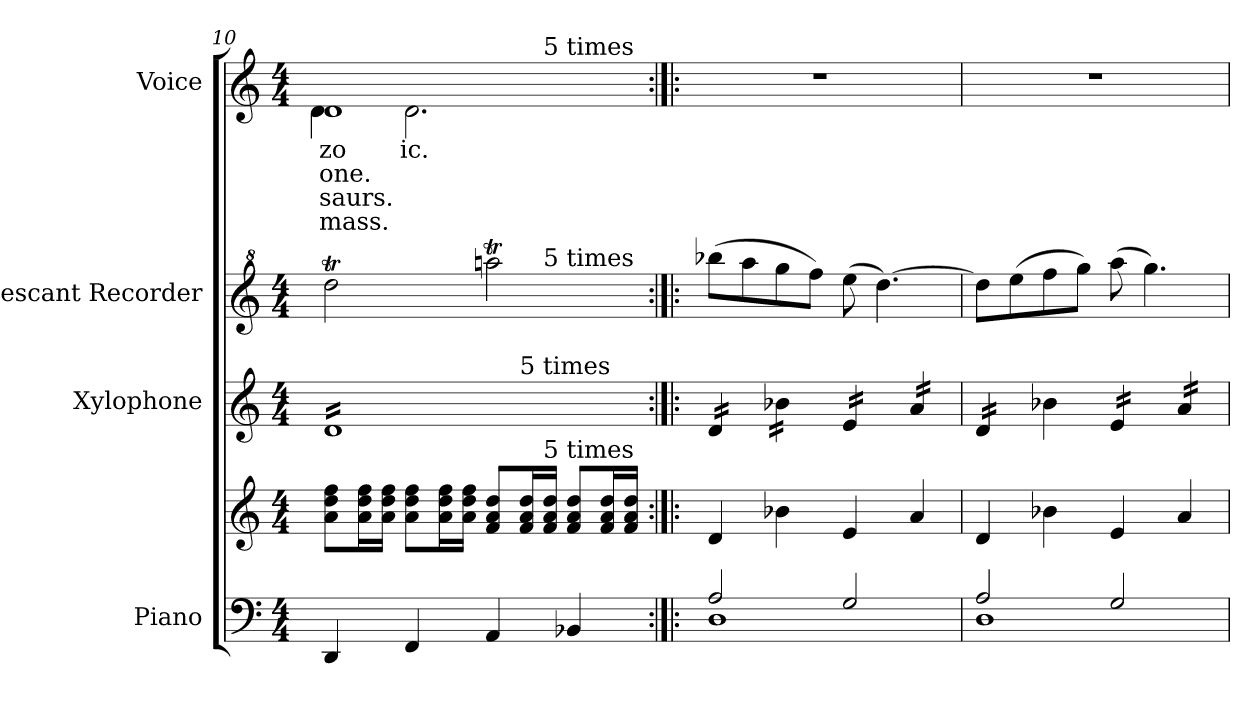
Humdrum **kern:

**kern	**kern	**kern	**kern	**kern	**text	**text	**text	**text
*part4	*part4	*part3	*part2	*part1	*part1	*part1	*part1	*part1
*staff5	*staff4	*staff3	*staff2	*staff1	*staff1	*staff1	*staff1	*staff1
*I"Piano	*	*I"Xylophone	*I"Descant Recorder	*I"Voice	*	*	*	*
*I'Pno.	*	*I'Xyl.	*I'D. Rec.	*I'Voice	*	*	*	*
!!LO:PB:g=z
*clefF4	*clefG2	*clefG2	*clefG^2	*clefG2	*	*	*	*
*	*	*ITrd-7c-12	*ITrd-7c-12	*	*	*	*	*
*k[]	*k[]	*k[]	*k[]	*k[]	*	*	*	*
*C:	*C:	*C:	*C:	*C:	*	*	*	*
*M4/4	*M4/4	*M4/4	*M4/4	*M4/4	*	*	*	*
=10	=10	=10	=10	=10	=10	=10	=10	=10
!	!	!	!	!	!LO:LY:b:color=#000000	!LO:LY:b:color=#000000	!LO:LY:b:color=#000000	!LO:LY:b:color=#000000
*	*	*	*	*^	*	*	*	*
!	!	!	!	!	!	!LO:LY:b:color=#000000	!	!	!
*	*	*^	*^	*	*^	*	*	*	*
*	*	*tremolo	*	*	*	*	*	*	*	*	*	*
4DDi/	8ai\ 8ddi 8ffiL	16ddiLL	2ryy	2ddddTi\	2ryy	1di	4di\	2ryy	-zo-	one.	-saurs.	mass.
.	.	16ddi	.	.	.	.	.	.	.	.	.	.
.	16ai\ 16ddi 16ffiL	16ddi	.	.	.	.	.	.	.	.	.	.
.	16ai\ 16ddi 16ffiJJ	16ddi	.	.	.	.	.	.	.	.	.	.
!	!	!	!	!	!	!	!	!	!LO:LY:b:color=#000000	!	!	!
4FFi/	8ai\ 8ddi 8ffiL	16ddi	.	.	.	.	2.di\	.	-ic.	.	.	.
.	.	16ddi	.	.	.	.	.	.	.	.	.	.
.	16ai\ 16ddi 16ffiL	16ddi	.	.	.	.	.	.	.	.	.	.
.	16ai\ 16ddi 16ffiJJ	16ddi	.	.	.	.	.	.	.	.	.	.
4AAi/	8fi/ 8ai 8ddiL	16ddi	8ryy	2aaaanTi\	8.ryy	.	.	8.ryy	.	.	.	.
.	.	16ddi	.	.	.	.	.	.	.	.	.	.
!	!	!	!LO:TX:a:t=5 times	!	!	!	!	!	!	!	!	!
.	16fi/ 16ai 16ddiL	16ddi	4.ryy	.	.	.	.	.	.	.	.	.
!	!	!	!	!	!	!	!	!LO:TX:a:t=5 times	!	!	!	!
!	!	!	!	!	!LO:TX:a:t=5 times	!	!	!	!	!	!	!
!	!LO:TX:a:t=5 times	!	!	!	!	!	!	!	!	!	!	!
.	16fi/ 16ai 16ddiJJ	16ddi	.	.	4ryy	.	.	4ryy	.	.	.	.
4BB-Xi/	8fi/ 8ai 8ddiL	16ddi	.	.	.	.	.	.	.	.	.	.
.	.	16ddi	.	.	.	.	.	.	.	.	.	.
.	16fi/ 16ai 16ddiL	16ddi	.	.	.	.	.	.	.	.	.	.
.	16fi/ 16ai 16ddiJJ	16ddiJJ	.	.	16ryy	.	.	16ryy	.	.	.	.
*	*	*v	*v	*	*	*v	*v	*v	*	*	*	*
*	*	*	*v	*v	*	*	*	*	*
=11:|!|:	=11:|!|:	=11:|!|:	=11:|!|:	=11:|!|:	=11:|!|:	=11:|!|:	=11:|!|:	=11:|!|:
*^	*	*	*	*	*	*	*	*
2Ai/	1Di	4di/	16ddi/LL	(8bbbb-Xi\L	1r	.	.	.	.
.	.	.	16ddi/	.	.	.	.	.	.
.	.	.	16ddi/	8aaaai\	.	.	.	.	.
.	.	.	16ddi/JJ	.	.	.	.	.	.
.	.	4b-Xi\	16bb-Xi\LL	8ggggi\	.	.	.	.	.
.	.	.	16bb-Xi\	.	.	.	.	.	.
.	.	.	16bb-Xi\	8ffffi\J)	.	.	.	.	.
.	.	.	16bb-Xi\JJ	.	.	.	.	.	.
2Gi/	.	4ei/	16eei/LL	(8eeeei\	.	.	.	.	.
.	.	.	16eei/	.	.	.	.	.	.
.	.	.	16eei/	[4.ddddi\)	.	.	.	.	.
.	.	.	16eei/JJ	.	.	.	.	.	.
.	.	4ai/	16aai/LL	.	.	.	.	.	.
.	.	.	16aai/	.	.	.	.	.	.
.	.	.	16aai/	.	.	.	.	.	.
.	.	.	16aai/JJ	.	.	.	.	.	.
=12	=12	=12	=12	=12	=12	=12	=12	=12	=12
2Ai/	1Di	4di/	16ddi/LL	8ddddi\L]	1r	.	.	.	.
.	.	.	16ddi/	.	.	.	.	.	.
.	.	.	16ddi/	(8eeeei\	.	.	.	.	.
.	.	.	16ddi/JJ	.	.	.	.	.	.
*	*	*	*Xtremolo	*	*	*	*	*	*
.	.	4b-Xi\	4bb-Xi\	8ffffi\	.	.	.	.	.
.	.	.	.	8ggggi\J)	.	.	.	.	.
*	*	*	*tremolo	*	*	*	*	*	*
2Gi/	.	4ei/	16eei/LL	(8aaaai\	.	.	.	.	.
.	.	.	16eei/	.	.	.	.	.	.
.	.	.	16eei/	4.ggggi\)	.	.	.	.	.
.	.	.	16eei/JJ	.	.	.	.	.	.
.	.	4ai/	16aai/LL	.	.	.	.	.	.
.	.	.	16aai/	.	.	.	.	.	.
.	.	.	16aai/	.	.	.	.	.	.
.	.	.	16aai/JJ	.	.	.	.	.	.
*	*	*	*Xtremolo	*	*	*	*	*	*
*v	*v	*	*	*	*	*	*	*	*
=	=	=	=	=	=	=	=	=
*-	*-	*-	*-	*-	*-	*-	*-	*-
